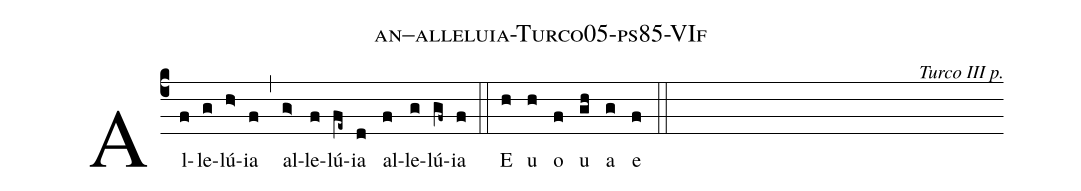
name: an--alleluia-Turco05-ps85-VIf;
commentary: Turco III p. ;
%%
(c4) Al(f)le(g)lú(h>)ia(f) (,) al(g>)le(f)lú(fe~)ia(d) al(f)le(g)lú(gf~)ia(f) (::) E(h) u(h) o(f) u(gh) a(g) e(f) (::)
